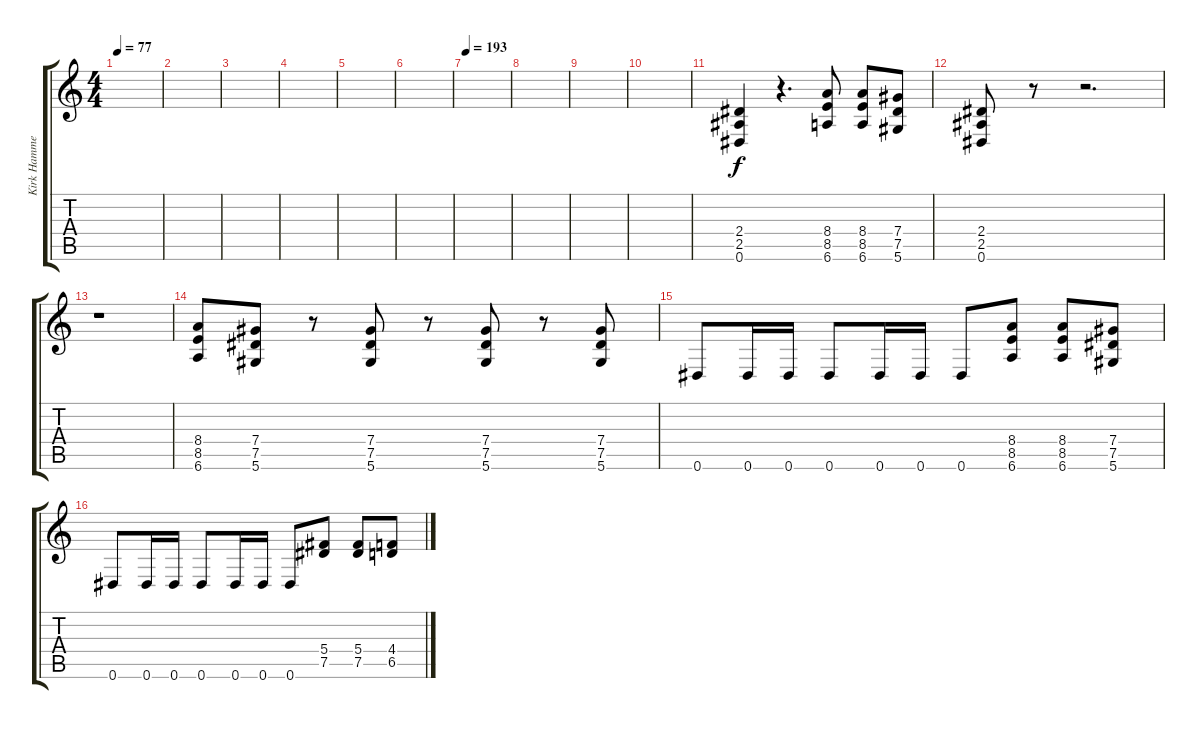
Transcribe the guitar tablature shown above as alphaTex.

\track ("Kirk Hammet " "Kirk Hamme") {instrument distortionguitar}
\staff {score tabs}
\tuning (Eb4 Bb3 Gb3 Db3 Ab2 Eb2) {hide}
\ts (4 4)
\tempo 77
\clef g2
\ks c
|
|
|
|
|
|
\tempo 193
|
|
|
|
(2.4 2.5 0.6).4 r.4{d} (8.4 8.5 6.6).8 (8.4 8.5 6.6).8 (7.4 7.5 5.6).8 |
(2.4 2.5 0.6).8 r.8 r.2{d} |
r.1 |
(8.4 8.5 6.6).8 (7.4 7.5 5.6).8 r.8 (7.4 7.5 5.6).8 r.8 (7.4 7.5 5.6).8 r.8 (7.4 7.5 5.6).8 |
0.6.8 0.6.16 0.6.16 0.6.8 0.6.16 0.6.16 0.6.8 (8.4 8.5 6.6).8 (8.4 8.5 6.6).8 (7.4 7.5 5.6).8 |
0.6.8 0.6.16 0.6.16 0.6.8 0.6.16 0.6.16 0.6.8 (5.4 7.5).8 (5.4 7.5).8 (4.4 6.5).8
